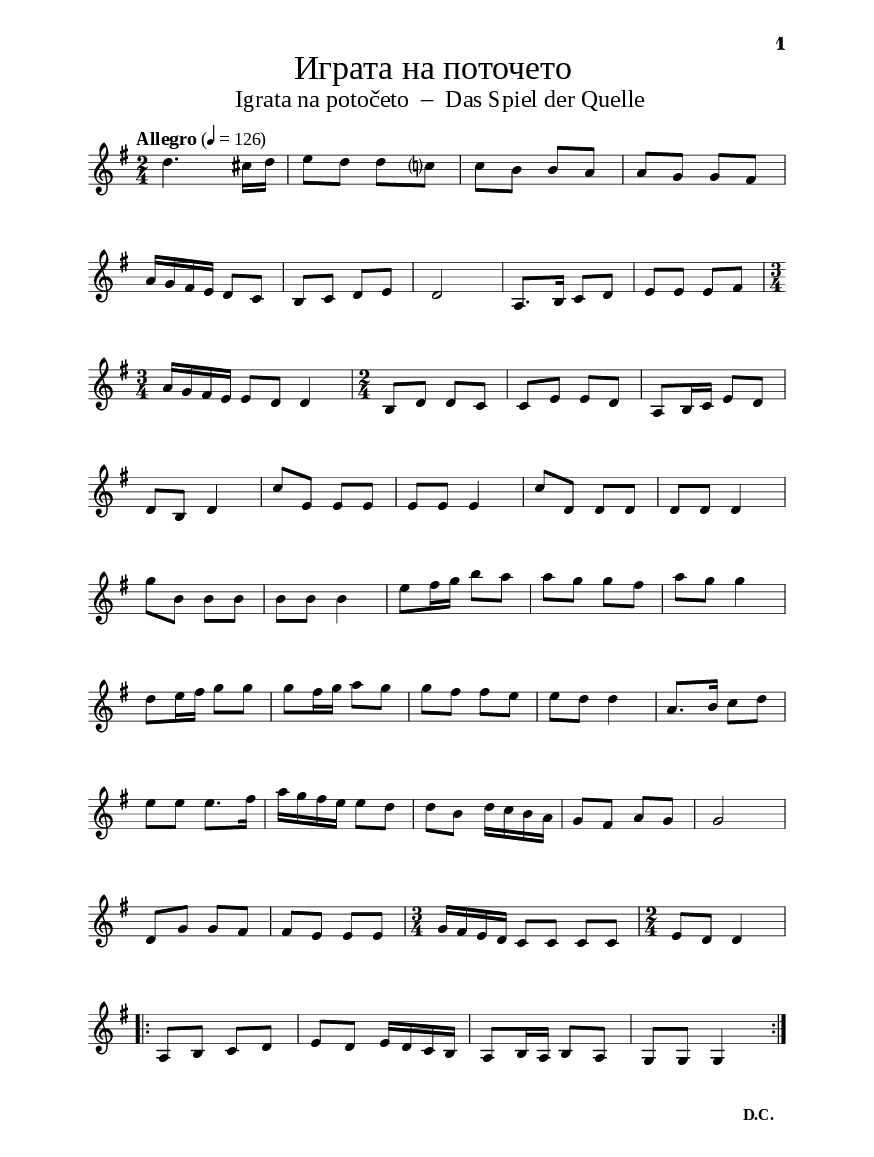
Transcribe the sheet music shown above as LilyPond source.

\version "2.24.3"

% include paper part and global functions
\include "include/globals.ily"

\bookpart {
  \label #'ref172
  \tocItem \markup "Играта на поточето – Igrata na potočeto"
  \include "include/bookpart-paper.ily"

  \score {
    \include "include/score-layout.ily"

    \new Voice \absolute {
      \clef treble
      \key g \major
      \time 2/4
      \tempoFunc "Allegro" 4 "126"
      %\autoBeamOff
      d''4. cis''16 d''16 | % 2
      e''8 d''8 d''8 c''?8 | % 3
      c''8 b'8 b'8 a'8 | % 4
      a'8 g'8 g'8 fis'8 \break | % 5
      a'16 g'16 fis'16 e'16 d'8 c'8 | % 6
      b8 c'8 d'8 e'8 | % 7
      d'2 | % 8
      a8. b16 c'8 d'8 | % 9
      e'8 e'8 e'8 fis'8 \break

      \time 3/4  a'16 g'16 fis'16 e'16 e'8 d'8 d'4 | % 11
      \time 2/4  b8 d'8 d'8 c'8 | % 12
      c'8 e'8 e'8 d'8 | % 13
      a8 b16 c'16 e'8 d'8 \break | % 14
      d'8 b8 d'4 | % 15
      c''8 e'8 e'8 e'8 | % 16
      e'8 e'8 e'4 | % 17
      c''8 d'8 d'8 d'8 | % 18
      d'8 d'8 d'4 \break | % 19
      g''8 b'8 b'8 b'8 |
      b'8 b'8 b'4 | % 21
      e''8 fis''16 g''16 b''8 a''8 | % 22
      a''8 g''8 g''8 fis''8 | % 23
      a''8 g''8 g''4 \break | % 24
      d''8 e''16 fis''16 g''8 g''8 | % 25
      g''8 fis''16 g''16 a''8 g''8 | % 26
      g''8 fis''8 fis''8 e''8 | % 27
      e''8 d''8 d''4 | % 28
      a'8. b'16 c''8 d''8 \break | % 29
      e''8 e''8 e''8. fis''16 |
      a''16 g''16 fis''16 e''16 e''8 d''8 | % 31
      d''8 b'8 d''16 c''16 b'16 a'16 | % 32
      g'8 fis'8 a'8 g'8 | % 33
      g'2 \break | % 34
      d'8 g'8 g'8 fis'8 | % 35
      fis'8 e'8 e'8 e'8 | % 36
      \time 3/4  g'16 fis'16 e'16 d'16 \autoBeamOff c'8 [c'8] c'8 [c'8] | \autoBeamOn % 37
      \time 2/4  e'8 d'8 d'4 \break | % 38
      \bar ".|:-|"
      a8 b8 c'8 d'8 | % 39
      e'8 d'8 e'16 d'16 c'16 b16 |
      a8 b16 a16 b8 a8 | % 41
      g8 g8 g4
      \bar ":|."
    }

    %\addlyrics {}
    %\addlyrics {}

    \header {
      title = \titleFunc "Играта на поточето "" Igrata na potočeto  –  Das Spiel der Quelle"
    }

    \midi{}

  } % score

  \markup \empty-one
  \markup \dc-one "D.C."

  % include foreign translation(s) of the song
  % \include "../../lyrics/de/000_empty_template_lyrics_de.ly"

} % bookpart

% Più mosso
%
